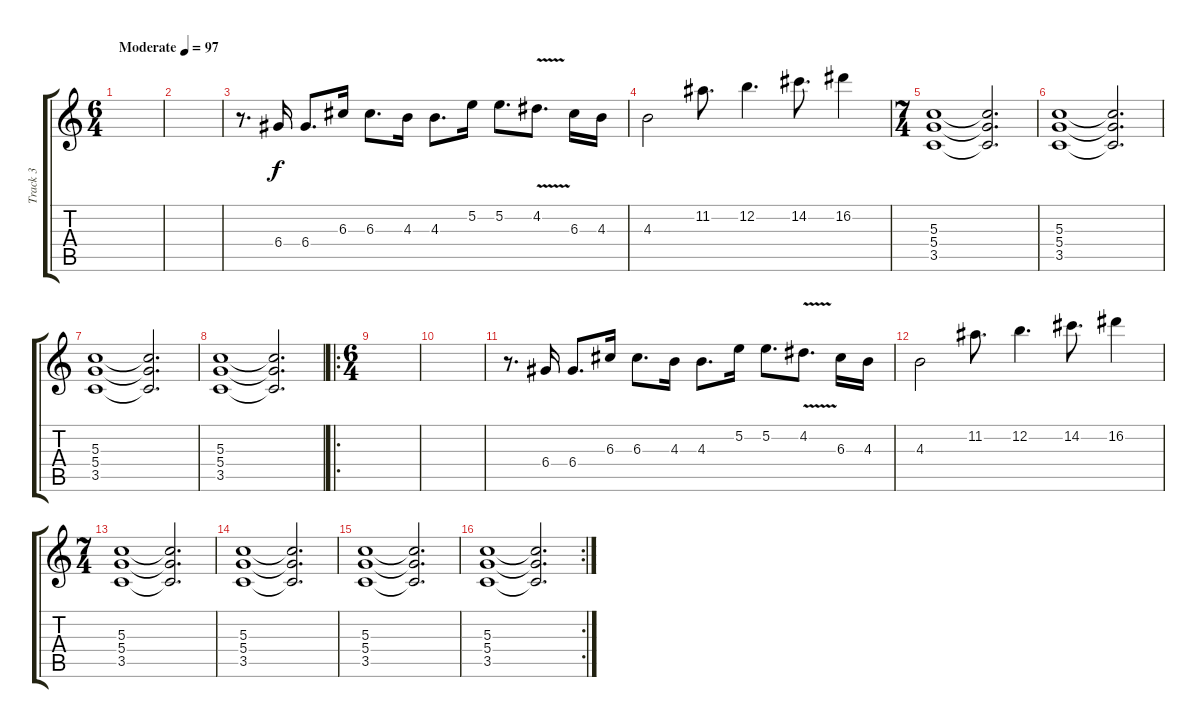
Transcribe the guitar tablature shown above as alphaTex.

\track ("Track 3" "Track 3") {instrument distortionguitar}
\staff {score tabs}
\tuning (E4 B3 G3 D3 A2 E2) {hide}
\ts (6 4)
\tempo (97 "Moderate")
\clef g2
\ks c
|
|
r.8{d} 6.4.16 6.4.8{d} 6.3.16 6.3.8{d} 4.3.16 4.3.8{d} 5.2.16 5.2.8{d} 4.2{v}.8{d} 6.3.16 4.3.16 |
4.3.2 11.2.8{d} 12.2.4{d} 14.2.8{d} 16.2.4 |
\ts (7 4)
(5.3 5.4 3.5).1 (5.3{t} 5.4{t} 3.5{t}).2{d} |
(5.3 5.4 3.5).1 (5.3{t} 5.4{t} 3.5{t}).2{d} |
(5.3 5.4 3.5).1 (5.3{t} 5.4{t} 3.5{t}).2{d} |
(5.3 5.4 3.5).1 (5.3{t} 5.4{t} 3.5{t}).2{d} |
\ro
\ts (6 4)
|
|
r.8{d} 6.4.16 6.4.8{d} 6.3.16 6.3.8{d} 4.3.16 4.3.8{d} 5.2.16 5.2.8{d} 4.2{v}.8{d} 6.3.16 4.3.16 |
4.3.2 11.2.8{d} 12.2.4{d} 14.2.8{d} 16.2.4 |
\ts (7 4)
(5.3 5.4 3.5).1 (5.3{t} 5.4{t} 3.5{t}).2{d} |
(5.3 5.4 3.5).1 (5.3{t} 5.4{t} 3.5{t}).2{d} |
(5.3 5.4 3.5).1 (5.3{t} 5.4{t} 3.5{t}).2{d} |
\rc 2
(5.3 5.4 3.5).1 (5.3{t} 5.4{t} 3.5{t}).2{d}
